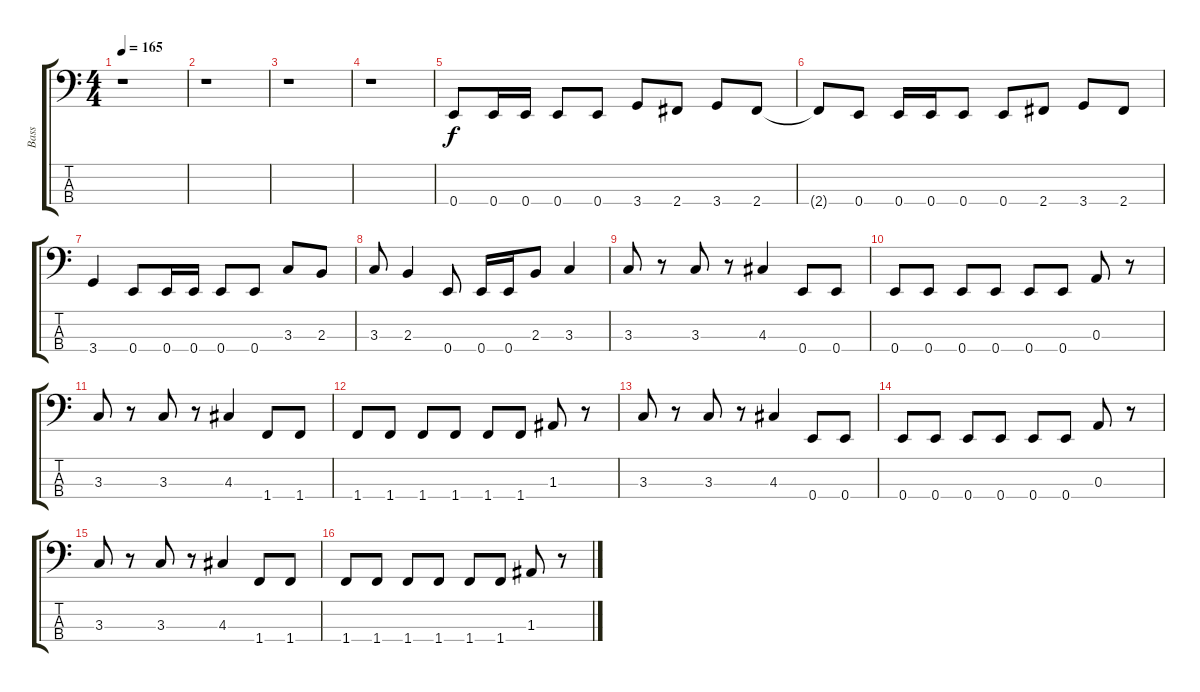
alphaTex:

\track ("Bass" "Bass") {instrument electricbasspick}
\staff {score tabs}
\tuning (G2 D2 A1 E1) {hide}
\ts (4 4)
\tempo 165
\clef f4
\ks c
r.1{dy f instrument electricbasspick} |
r.1 |
r.1 |
r.1 |
0.4.8 0.4.16 0.4.16 0.4.8 0.4.8 3.4.8 2.4.8 3.4.8 2.4.8 |
2.4{t}.8 0.4.8 0.4.16 0.4.16 0.4.8 0.4.8 2.4.8 3.4.8 2.4.8 |
3.4.4 0.4.8 0.4.16 0.4.16 0.4.8 0.4.8 3.3.8 2.3.8 |
3.3.8 2.3.4 0.4.8 0.4.16 0.4.16 2.3.8 3.3.4 |
3.3.8 r.8 3.3.8 r.8 4.3.4 0.4.8 0.4.8 |
0.4.8 0.4.8 0.4.8 0.4.8 0.4.8 0.4.8 0.3.8 r.8 |
3.3.8 r.8 3.3.8 r.8 4.3.4 1.4.8 1.4.8 |
1.4.8 1.4.8 1.4.8 1.4.8 1.4.8 1.4.8 1.3.8 r.8 |
3.3.8 r.8 3.3.8 r.8 4.3.4 0.4.8 0.4.8 |
0.4.8 0.4.8 0.4.8 0.4.8 0.4.8 0.4.8 0.3.8 r.8 |
3.3.8 r.8 3.3.8 r.8 4.3.4 1.4.8 1.4.8 |
1.4.8 1.4.8 1.4.8 1.4.8 1.4.8 1.4.8 1.3.8 r.8
